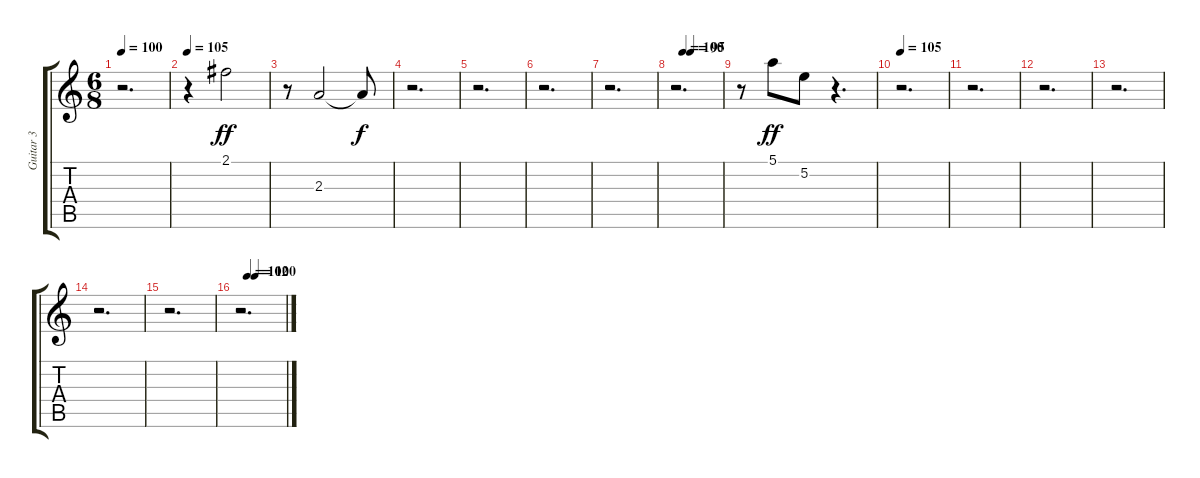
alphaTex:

\track ("Guitar 3" "Guitar 3") {instrument acousticguitarnylon}
\staff {score tabs}
\tuning (E4 B3 G3 D3 A2 E2) {hide}
\ts (6 8)
\tempo 100
\clef g2
\ks c
r.2{d dy ff} |
\tempo 105
r.4 2.1.2 |
r.8 2.3.2 2.3{t}.8{dy f} |
r.2{d} |
r.2{d} |
r.2{d} |
r.2{d} |
\tempo (100 0.16666666666666666)
\tempo (95 0.3333333333333333)
r.2{d} |
r.8 5.1.8{dy ff} 5.2.8 r.4{d} |
\tempo 105
r.2{d} |
r.2{d} |
r.2{d} |
r.2{d} |
r.2{d} |
r.2{d} |
\tempo (102 0.16666666666666666)
\tempo (100 0.3333333333333333)
r.2{d}
